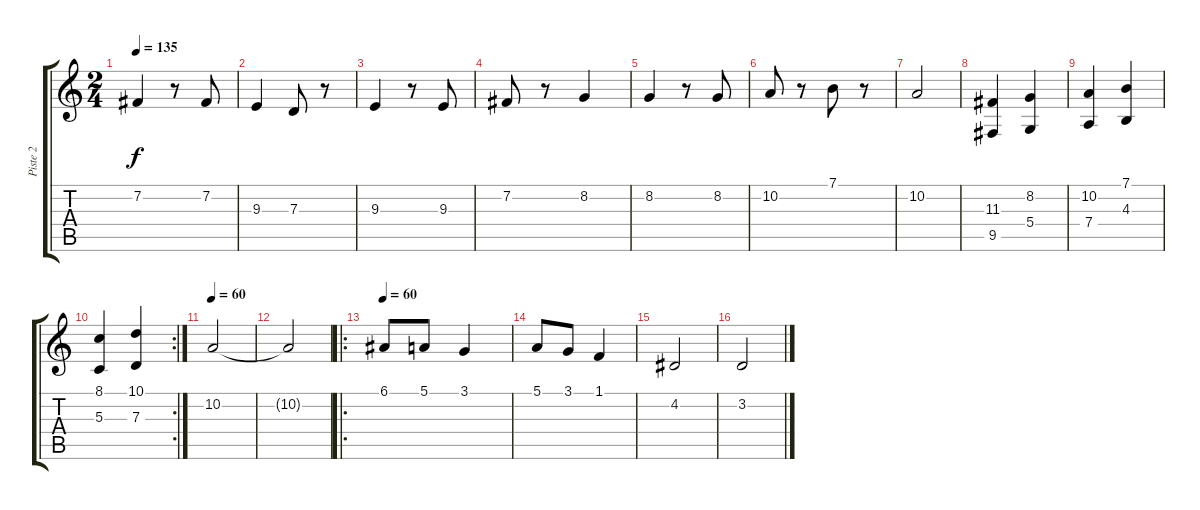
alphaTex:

\track ("Piste 2" "Piste 2") {instrument accordion}
\staff {score tabs}
\tuning (E4 B3 G3 D3 A2 E2) {hide}
\ts (2 4)
\tempo 135
\clef g2
\ks c
7.2.4{dy f} r.8 7.2.8 |
9.3.4 7.3.8 r.8 |
9.3.4 r.8 9.3.8 |
7.2.8 r.8 8.2.4 |
8.2.4 r.8 8.2.8 |
10.2.8 r.8 7.1.8 r.8 |
10.2.2 |
(11.3 9.5).4 (8.2 5.4).4 |
(10.2 7.4).4 (7.1 4.3).4 |
\rc 2
(8.1 5.3).4 (10.1 7.3).4 |
\tempo 60
10.2.2 |
10.2{t}.2 |
\ro
\tempo 60
6.1.8 5.1.8 3.1.4 |
5.1.8 3.1.8 1.1.4 |
4.2.2 |
3.2.2
